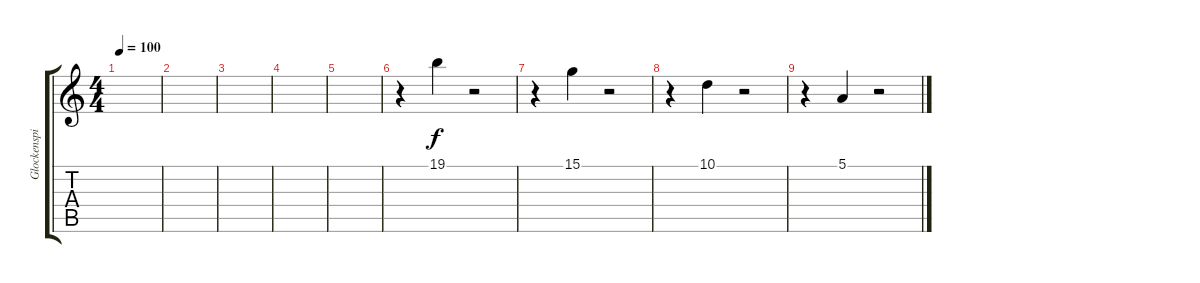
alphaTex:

\track ("Glockenspiel" "Glockenspi") {instrument glockenspiel}
\staff {score tabs}
\tuning (E4 B3 G3 D3 A2 E2) {hide}
\ts (4 4)
\tempo 100
\clef g2
\ks c
|
|
|
|
|
r.4 19.1.4 r.2 |
r.4 15.1.4 r.2 |
r.4 10.1.4 r.2 |
r.4 5.1.4 r.2
